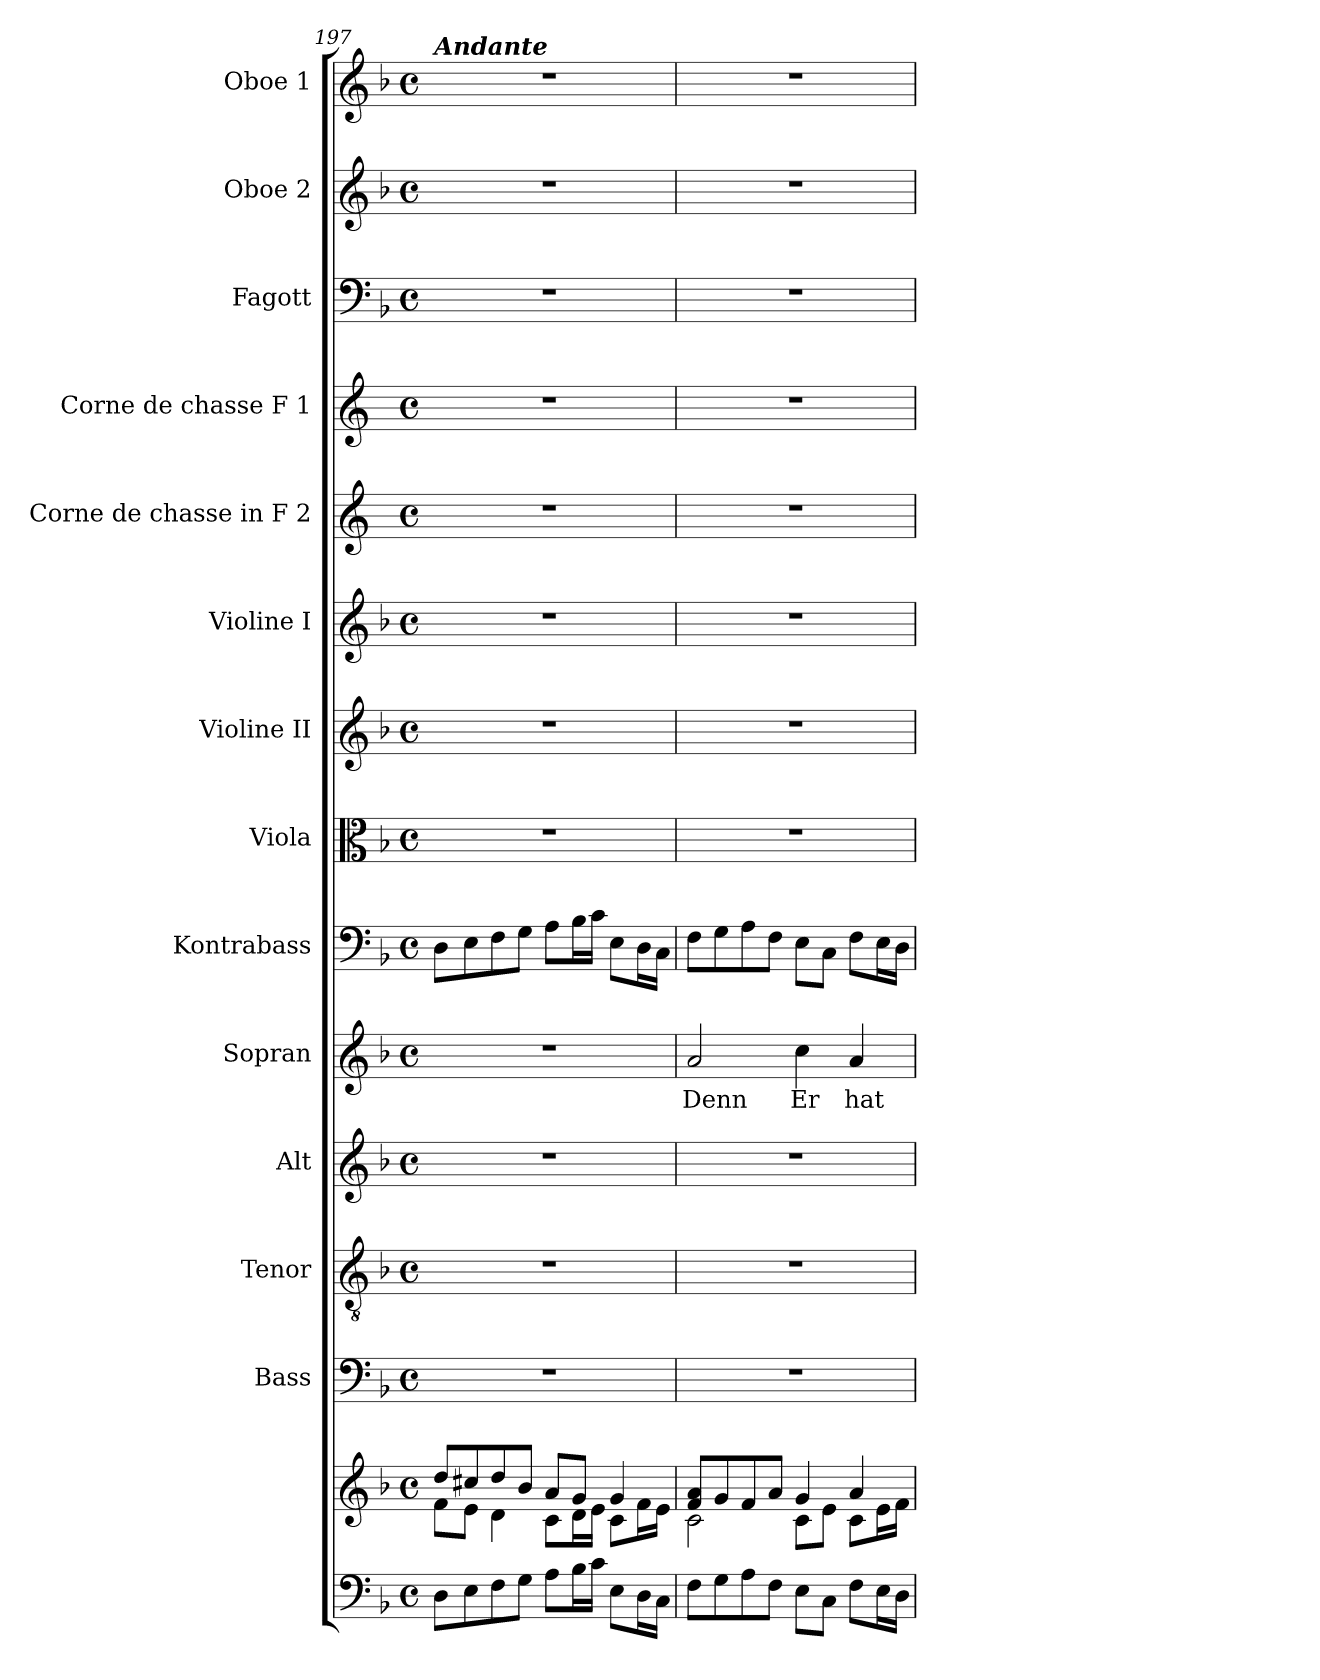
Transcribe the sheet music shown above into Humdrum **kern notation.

**kern	**kern	**kern	**kern	**kern	**kern	**text	**kern	**kern	**kern	**kern	**kern	**kern	**kern	**kern	**kern
*part14	*part14	*part13	*part12	*part11	*part10	*part10	*part9	*part8	*part7	*part6	*part5	*part4	*part3	*part2	*part1
*staff15	*staff14	*staff13	*staff12	*staff11	*staff10	*staff10	*staff9	*staff8	*staff7	*staff6	*staff5	*staff4	*staff3	*staff2	*staff1
*	*	*I"Bass	*I"Tenor	*I"Alt	*I"Sopran	*	*I"Kontrabass	*I"Viola	*I"Violine II	*I"Violine I	*I"Corne de chasse in F 2	*I"Corne de chasse F 1	*I"Fagott	*I"Oboe 2	*I"Oboe 1
*	*	*I'B.	*I'T.	*I'A.	*I'S.	*	*I'Kb.	*I'Vla.	*I'Vl. II	*I'Vl. I	*	*	*I'Fg.	*I'Ob. 2	*I'Ob. 1
!!LO:PB:g=z
*clefF4	*clefG2	*clefF4	*clefGv2	*clefG2	*clefG2	*	*clefF4	*clefC3	*clefG2	*clefG2	*clefG2	*clefG2	*clefF4	*clefG2	*clefG2
*	*	*	*	*	*	*	*ITrd7c12	*	*	*	*ITrd4c7	*ITrd4c7	*	*	*
*k[b-]	*k[b-]	*k[b-]	*k[b-]	*k[b-]	*k[b-]	*	*k[b-]	*k[b-]	*k[b-]	*k[b-]	*k[b-]	*k[b-]	*k[b-]	*k[b-]	*k[b-]
*F:	*F:	*F:	*F:	*F:	*F:	*	*F:	*F:	*F:	*F:	*F:	*F:	*F:	*F:	*F:
*M4/4	*M4/4	*M4/4	*M4/4	*M4/4	*M4/4	*	*M4/4	*M4/4	*M4/4	*M4/4	*M4/4	*M4/4	*M4/4	*M4/4	*M4/4
*met(c)	*met(c)	*met(c)	*met(c)	*met(c)	*met(c)	*	*met(c)	*met(c)	*met(c)	*met(c)	*met(c)	*met(c)	*met(c)	*met(c)	*met(c)
=197	=197	=197	=197	=197	=197	=197	=197	=197	=197	=197	=197	=197	=197	=197	=197
*	*^	*	*	*	*	*	*	*	*	*	*	*	*	*	*
!	!	!	!	!	!	!	!	!	!	!	!	!	!	!	!	!LO:TX:a:Bi:t=Andante
8D\L	8dd/L	8f\L	1r	1r	1r	1r	.	8DD\L	1r	1r	1r	1r	1r	1r	1r	1r
8E\	8cc#X/	8e\J	.	.	.	.	.	8EE\	.	.	.	.	.	.	.	.
8F\	8dd/	4d\	.	.	.	.	.	8FF\	.	.	.	.	.	.	.	.
8G\J	8b-/J	.	.	.	.	.	.	8GG\J	.	.	.	.	.	.	.	.
8A\L	8a/L	8c\L	.	.	.	.	.	8AA\L	.	.	.	.	.	.	.	.
16B-\L	8g/J	16d\L	.	.	.	.	.	16BB-\L	.	.	.	.	.	.	.	.
16c\JJ	.	16e\JJ	.	.	.	.	.	16C\JJ	.	.	.	.	.	.	.	.
8E\L	4g/	8c\L	.	.	.	.	.	8EE\L	.	.	.	.	.	.	.	.
16D\L	.	16f\L	.	.	.	.	.	16DD\L	.	.	.	.	.	.	.	.
16C\JJ	.	16e\JJ	.	.	.	.	.	16CC\JJ	.	.	.	.	.	.	.	.
=198	=198	=198	=198	=198	=198	=198	=198	=198	=198	=198	=198	=198	=198	=198	=198	=198
!	!	!	!	!	!	!	!LO:LY:b	!	!	!	!	!	!	!	!	!
8F\L	8f/ 8a/L	2c\	1r	1r	1r	2a/	Denn	8FF\L	1r	1r	1r	1r	1r	1r	1r	1r
8G\	8g/	.	.	.	.	.	.	8GG\	.	.	.	.	.	.	.	.
8A\	8f/	.	.	.	.	.	.	8AA\	.	.	.	.	.	.	.	.
8F\J	8a/J	.	.	.	.	.	.	8FF\J	.	.	.	.	.	.	.	.
!	!	!	!	!	!	!	!LO:LY:b	!	!	!	!	!	!	!	!	!
8E\L	4g/	8c\L	.	.	.	4cc\	Er	8EE\L	.	.	.	.	.	.	.	.
8C\J	.	8e\J	.	.	.	.	.	8CC\J	.	.	.	.	.	.	.	.
!	!	!	!	!	!	!	!LO:LY:b	!	!	!	!	!	!	!	!	!
8F\L	4a/	8c\L	.	.	.	4a/	hat	8FF\L	.	.	.	.	.	.	.	.
16E\L	.	16e\L	.	.	.	.	.	16EE\L	.	.	.	.	.	.	.	.
16D\JJ	.	16f\JJ	.	.	.	.	.	16DD\JJ	.	.	.	.	.	.	.	.
*	*v	*v	*	*	*	*	*	*	*	*	*	*	*	*	*	*
=	=	=	=	=	=	=	=	=	=	=	=	=	=	=	=
*-	*-	*-	*-	*-	*-	*-	*-	*-	*-	*-	*-	*-	*-	*-	*-
